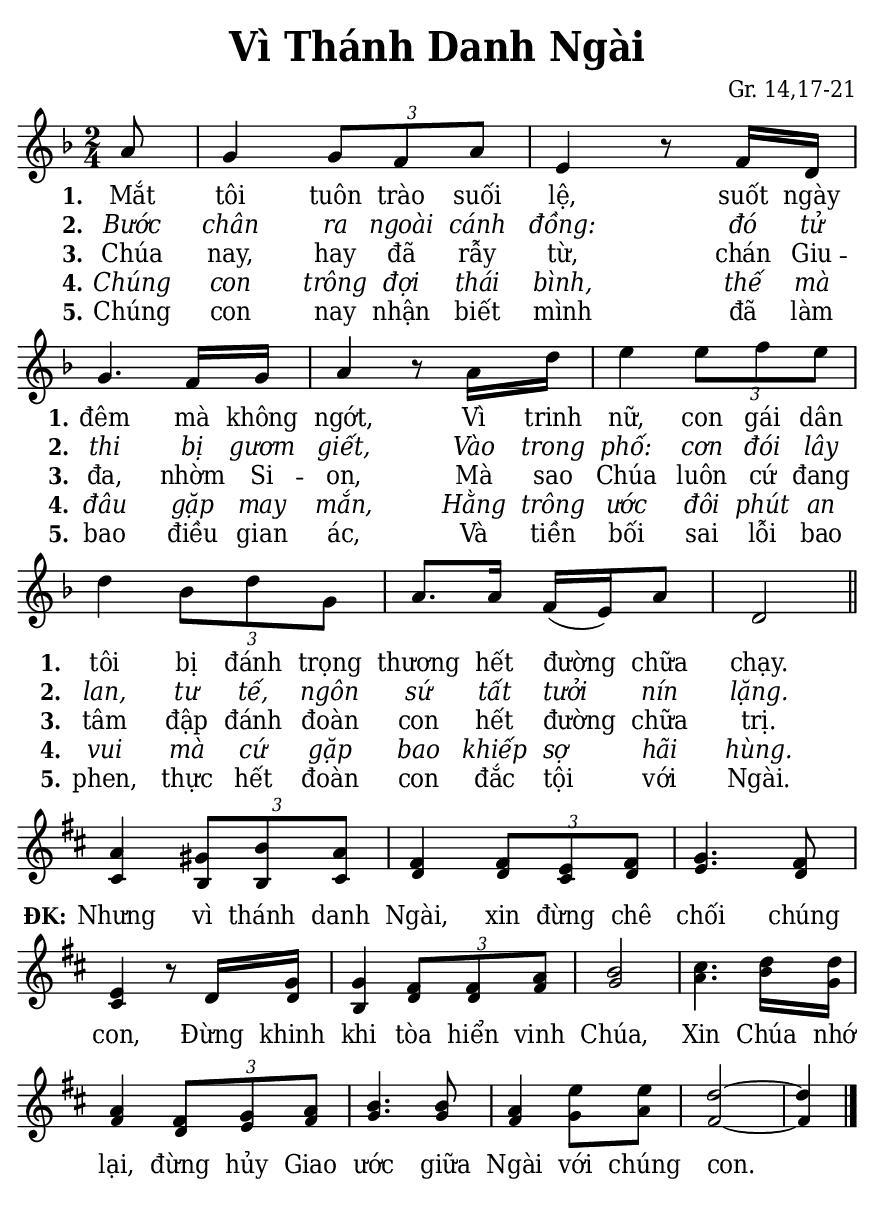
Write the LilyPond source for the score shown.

% Cài đặt chung\
\version "2.22.1"
\include "english.ly"

\header {
  title = \markup { \fontsize #1 "Vì Thánh Danh Ngài" }
  composer = "Gr. 14,17-21"
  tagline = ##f
}

% Nhạc phiên khúc
nhacPhienKhucSop = \relative c'' {
  \partial 8 a8 |
  g4 \tuplet 3/2 { g8 f a } |
  e4 r8 f16 d |
  g4. f16 g |
  a4 r8 a16 d |
  e4 \tuplet 3/2 { e8 f e } |
  d4 \tuplet 3/2 { bf8 d g, } |
  a8. a16 f (e) a8 |
  d,2 \bar "||"
  
  \set Staff.explicitKeySignatureVisibility = #end-of-line-invisible
  \set Staff.printKeyCancellation = ##f
  \key d \major
  <> \tweak extra-offset #'(-8.5 . -1.8) _\markup { \bold "ĐK:" }
  a'4 \tuplet 3/2 { gs8 b a } |
  fs4 \tuplet 3/2 { fs8 e fs } |
  g4. fs8 |
  e4 r8 d16 g |
  g4 \tuplet 3/2 { fs8 fs a } |
  b2 |
  cs4. d16 d |
  a4 \tuplet 3/2 { fs8 g a } |
  b4. b8 |
  a4 e'8 e |
  d2 ~ |
  d4 \bar "|."
}

nhacPhienKhucAlto = \relative c' {
  r8 |
  R2*8
  
  \set Staff.explicitKeySignatureVisibility = #end-of-line-invisible
  \set Staff.printKeyCancellation = ##f
  \key d \major
  cs4 \tuplet 3/2 { b8 b cs } |
  d4 \tuplet 3/2 { d8 cs d } |
  e4. d8 |
  cs4 r8 d16 d |
  b4 \tuplet 3/2 { d8 d fs } |
  g2 |
  a4. b16 g |
  fs4 \tuplet 3/2 { d8 e fs } |
  g4. g8 |
  fs4 g8 a |
  fs2 ~ |
  fs4
}

% Lời phiên khúc
loiPhienKhucSop = \lyrics {
  <<
    {
      \set stanza = "1."
      Mắt tôi tuôn trào suối lệ,
      suốt ngày đêm mà không ngớt,
      Vì trinh nữ, con gái dân tôi
      bị đánh trọng thương hết đường chữa chạy.
    }
    \new Lyrics {
	    \set associatedVoice = "beSop"
	    \set stanza = "2."
      \override Lyrics.LyricText.font-shape = #'italic
	    Bước chân ra ngoài cánh đồng:
	    đó tử thi bị gươm giết,
	    Vào trong phố: cơn đói lây lan,
	    tư tế, ngôn sứ tất tưởi nín lặng.
    }
    \new Lyrics {
	    \set associatedVoice = "beSop"
	    \set stanza = "3."
	    Chúa nay, hay đã rẫy từ, chán Giu -- đa,
	    nhờm Si -- on,
	    Mà sao Chúa luôn cứ đang tâm
	    đập đánh đoàn con hết đường chữa trị.
    }
    \new Lyrics {
	    \set associatedVoice = "beSop"
	    \set stanza = "4."
      \override Lyrics.LyricText.font-shape = #'italic
	    Chúng con trông đợi thái bình,
	    thế mà đâu gặp may mắn,
	    Hằng trông ước đôi phút an vui
	    mà cứ gặp bao khiếp sợ hãi hùng.
    }
    \new Lyrics {
	    \set associatedVoice = "beSop"
	    \set stanza = "5."
	    Chúng con nay nhận biết mình đã làm bao điều gian ác,
	    Và tiền bối sai lỗi bao phen,
	    thực hết đoàn con đắc tội với Ngài.
    }
  >>
  %\set stanza = "ĐK:"
  \set stanza = ""
  Nhưng vì thánh danh Ngài, xin đừng chê chối chúng con,
  Đừng khinh khi tòa hiển vinh Chúa,
  Xin Chúa nhớ lại, đừng hủy Giao ước
  giữa Ngài với chúng con.
}

% Dàn trang
\paper {
  #(set-paper-size "a5")
  top-margin = 3\mm
  bottom-margin = 3\mm
  left-margin = 3\mm
  right-margin = 3\mm
  indent = #0
  #(define fonts
	 (make-pango-font-tree "Deja Vu Serif Condensed"
	 		       "Deja Vu Serif Condensed"
			       "Deja Vu Serif Condensed"
			       (/ 20 20)))
  print-page-number = ##f
  page-count = 1
}

TongNhip = {
  \key f \major \time 2/4
  \set Timing.beamExceptions = #'()
  \set Timing.baseMoment = #(ly:make-moment 1/4)
}

% mã nguồn cho những chức năng chưa hỗ trợ trong phiên bản lilypond hiện tại
% cung cấp bởi cộng đồng lilypond khi gửi email đến lilypond-user@gnu.org
% Đổi kích thước nốt cho bè phụ
notBePhu =
#(define-music-function (font-size music) (number? ly:music?)
   (for-some-music
     (lambda (m)
       (if (music-is-of-type? m 'rhythmic-event)
           (begin
             (set! (ly:music-property m 'tweaks)
                   (cons `(font-size . ,font-size)
                         (ly:music-property m 'tweaks)))
             #t)
           #f))
     music)
   music)

% in số phiên khúc trên mỗi dòng
#(define (add-grob-definition grob-name grob-entry)
    (set! all-grob-descriptions
          (cons ((@@ (lily) completize-grob-entry)
                 (cons grob-name grob-entry))
                all-grob-descriptions)))

#(add-grob-definition
   'StanzaNumberSpanner
   `((direction . ,LEFT)
     (font-series . bold)
     (padding . 1)
     (side-axis . ,X)
     (stencil . ,ly:text-interface::print)
     (X-offset . ,ly:side-position-interface::x-aligned-side)
     (Y-extent . ,grob::always-Y-extent-from-stencil)
     (meta . ((class . Spanner)
              (interfaces . (font-interface
                             side-position-interface
                             stanza-number-interface
                             text-interface))))))

\layout {
   \context {
     \Global
     \grobdescriptions #all-grob-descriptions
   }
   \context {
     \Score
     \remove Stanza_number_align_engraver
     \consists
       #(lambda (context)
          (let ((texts '())
                (syllables '()))
            (make-engraver
             (acknowledgers
              ((stanza-number-interface engraver grob source-engraver)
                 (set! texts (cons grob texts)))
              ((lyric-syllable-interface engraver grob source-engraver)
                 (set! syllables (cons grob syllables))))
             ((stop-translation-timestep engraver)
                (for-each
                 (lambda (text)
                   (for-each
                    (lambda (syllable)
                      (ly:pointer-group-interface::add-grob text
'side-support-elements syllable))
                    syllables))
                 texts)
                (set! syllables '())))))
   }
   \context {
     \Lyrics
     \remove Stanza_number_engraver
     \consists
       #(lambda (context)
          (let ((text #f)
                (last-stanza #f))
            (make-engraver
             ((process-music engraver)
                (let ((stanza (ly:context-property context 'stanza #f)))
                  (if (and stanza (not (equal? stanza last-stanza)))
                      (let ((column (ly:context-property context
'currentCommandColumn)))
                        (set! last-stanza stanza)
                        (if text
                            (ly:spanner-set-bound! text RIGHT column))

                        (set! text (ly:engraver-make-grob engraver
'StanzaNumberSpanner '()))
                        (ly:grob-set-property! text 'text stanza)
                        (ly:spanner-set-bound! text LEFT column)))))
             ((finalize engraver)
                (if text
                    (let ((column (ly:context-property context
'currentCommandColumn)))
                      (ly:spanner-set-bound! text RIGHT column)))))))
     \override StanzaNumberSpanner.horizon-padding = 10000
   }
}
% kết thúc mã nguồn

\score {
  \new ChoirStaff <<
    \new Staff \with {
        \consists "Merge_rests_engraver"
        printPartCombineTexts = ##f
      }
      <<
      \new Voice \TongNhip \partCombine 
        \nhacPhienKhucSop
        \notBePhu -1 { \nhacPhienKhucAlto }
      \new NullVoice = beSop \nhacPhienKhucSop
      \new Lyrics \lyricsto beSop \loiPhienKhucSop
      >>
  >>
  \layout {
    \override Lyrics.LyricSpace.minimum-distance = #1.5
    \override Score.BarNumber.break-visibility = ##(#f #f #f)
    \override Score.SpacingSpanner.uniform-stretching = ##t
  } 
}
